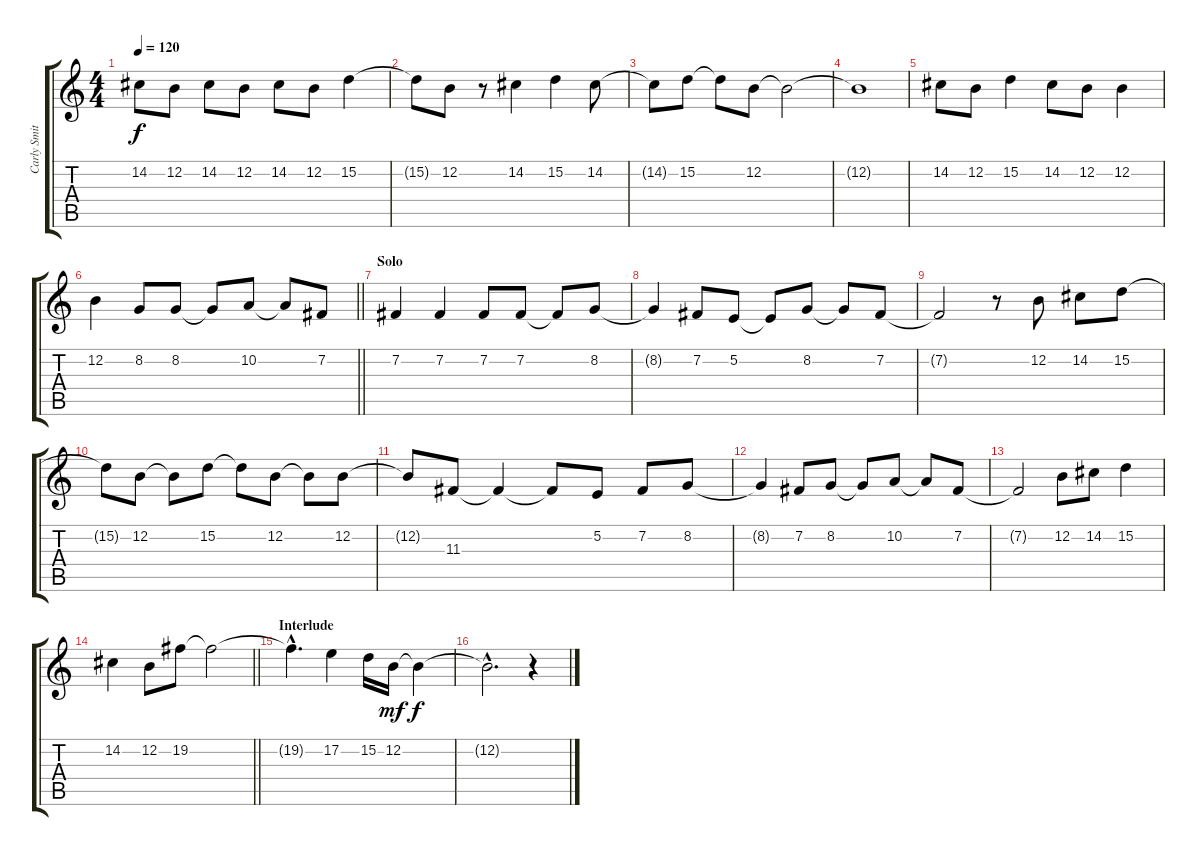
\track ("Carly Smithson" "Carly Smit") {instrument flute}
\staff {score tabs}
\tuning (E4 B3 G3 D3 A2 E2) {hide}
\ts (4 4)
\tempo 120
\clef g2
\ks c
14.2.8{dy f} 12.2.8 14.2.8 12.2.8 14.2.8 12.2.8 15.2.4 |
15.2{t}.8 12.2.8 r.8 14.2.4 15.2.4 14.2.8 |
14.2{t}.8 15.2.8 15.2{t}.8 12.2.8 12.2{t}.2 |
12.2{t}.1 |
14.2.8 12.2.8 15.2.4 14.2.8 12.2.8 12.2.4 |
\barLineRight lightlight
12.2.4 8.2.8 8.2.8 8.2{t}.8 10.2.8 10.2{t}.8 7.2.8 |
\section ("" "Solo")
7.2.4 7.2.4 7.2.8 7.2.8 7.2{t}.8 8.2.8 |
8.2{t}.4 7.2.8 5.2.8 5.2{t}.8 8.2.8 8.2{t}.8 7.2.8 |
7.2{t}.2 r.8 12.2.8 14.2.8 15.2.8 |
15.2{t}.8 12.2.8 12.2{t}.8 15.2.8 15.2{t}.8 12.2.8 12.2{t}.8 12.2.8 |
12.2{t}.8 11.3.8 11.3{t}.4 11.3{t}.8 5.2.8 7.2.8 8.2.8 |
8.2{t}.4 7.2.8 8.2.8 8.2{t}.8 10.2.8 10.2{t}.8 7.2.8 |
7.2{t}.2 12.2.8 14.2.8 15.2.4 |
\barLineRight lightlight
14.2.4 12.2.8 19.2.8 19.2{t}.2 |
\section ("" "Interlude")
19.2{hac t}.4{d} 17.2.4 15.2.16 12.2.16{dy mf} 12.2{t}.4{dy f} |
12.2{hac t}.2{d} r.4
